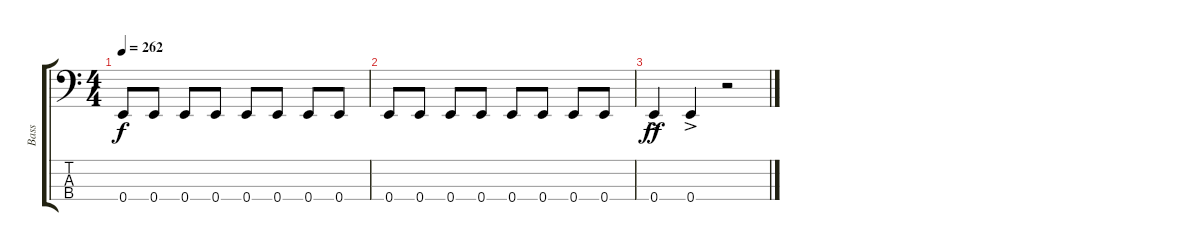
\track ("Bass" "Bass") {instrument electricbassfinger}
\staff {score tabs}
\tuning (G2 D2 A1 E1) {hide}
\ts (4 4)
\tempo 262
\clef f4
\ks c
0.4.8{dy f} 0.4.8 0.4.8 0.4.8 0.4.8 0.4.8 0.4.8 0.4.8 |
0.4.8 0.4.8 0.4.8 0.4.8 0.4.8 0.4.8 0.4.8 0.4.8 |
0.4{ac}.4{dy ff} 0.4{ac}.4 r.2
